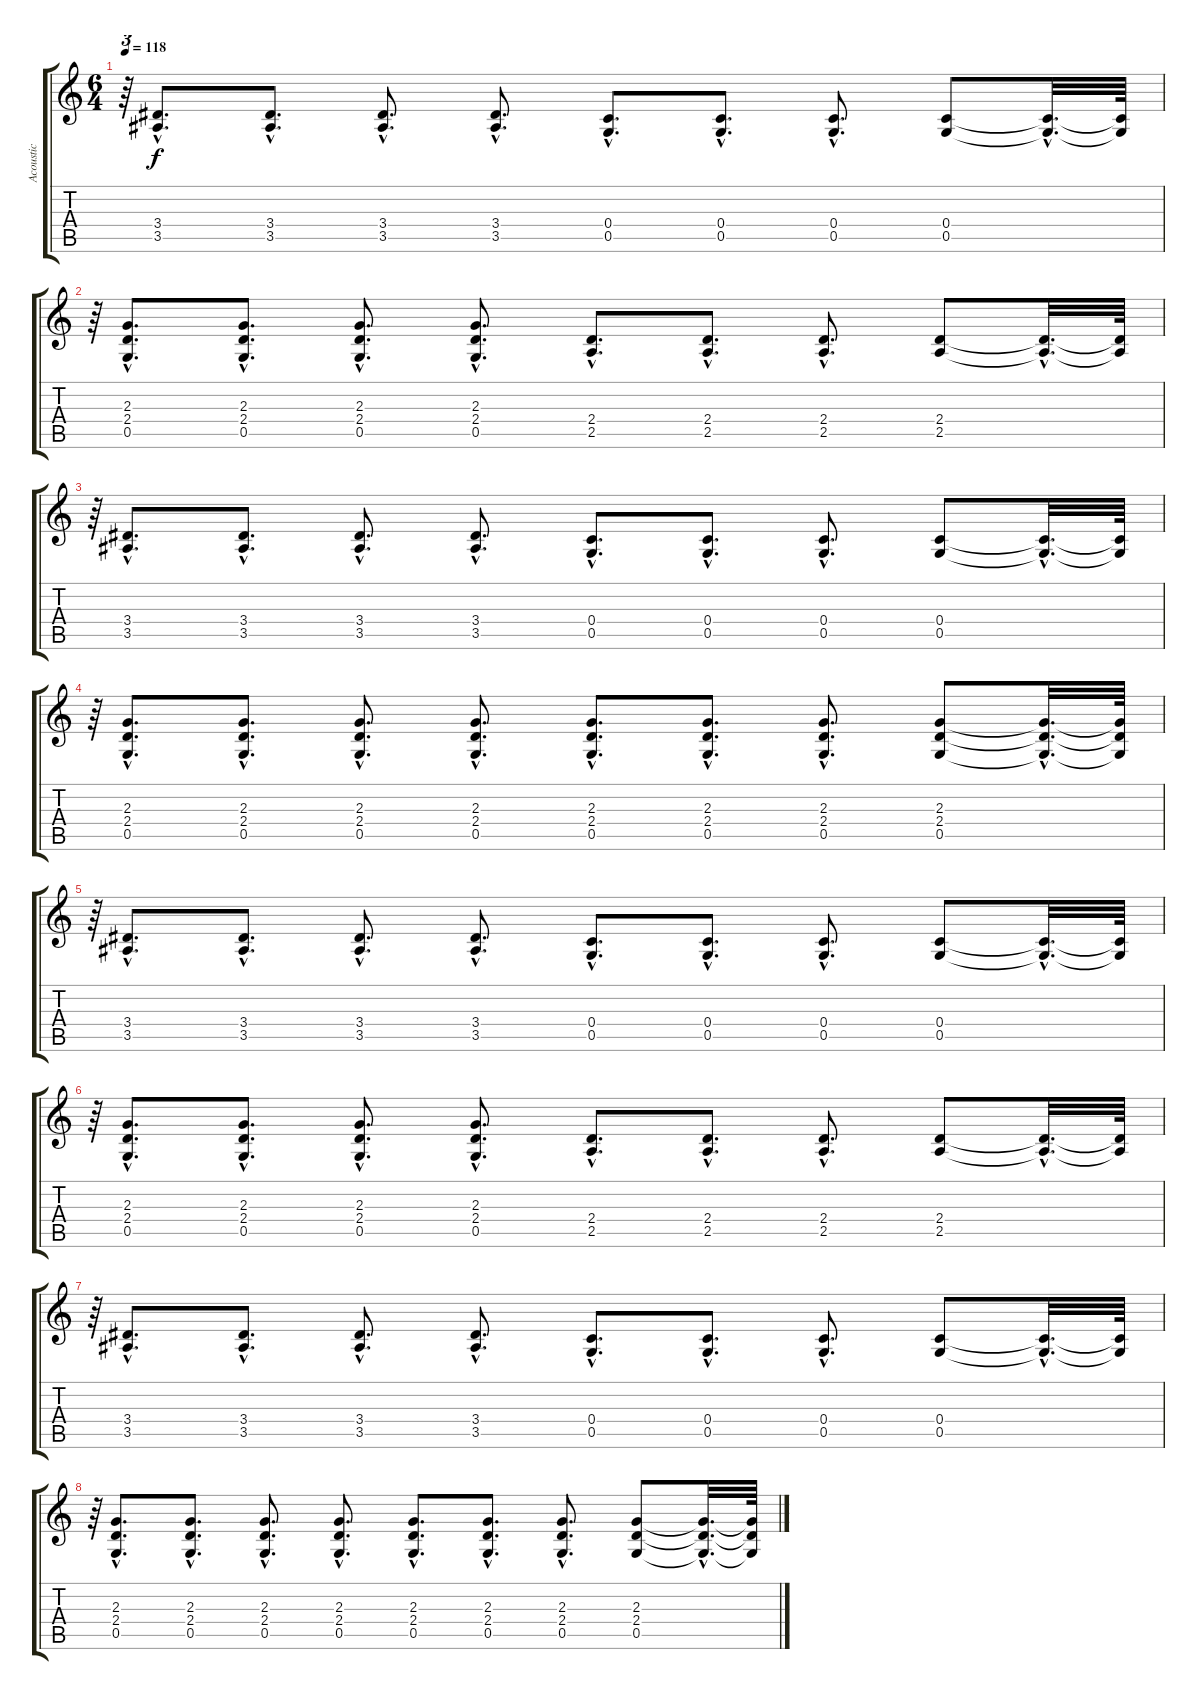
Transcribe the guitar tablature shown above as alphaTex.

\track ("Acoustic" "Acoustic") {instrument acousticguitarsteel}
\staff {score tabs}
\tuning (D4 A3 F3 C3 G2 D2) {hide}
\ts (6 4)
\tempo 118
\clef g2
\ks c
r.64{tu (3 2) dy f} (3.4{hac} 3.5{hac}).8{d volume 12} (3.4{hac} 3.5{hac}).8{d} (3.4{hac} 3.5{hac}).8{d} (3.4{hac} 3.5{hac}).8{d} (0.4{hac} 0.5{hac}).8{d} (0.4{hac} 0.5{hac}).8{d} (0.4{hac} 0.5{hac}).8{d} (0.4 0.5).8 (0.4{hac t} 0.5{hac t}).32{d} (0.4{t} 0.5{t}).64 |
r.64{tu (3 2)} (2.3{hac} 2.4{hac} 0.5{hac}).8{d} (2.3{hac} 2.4{hac} 0.5{hac}).8{d} (2.3{hac} 2.4{hac} 0.5{hac}).8{d} (2.3{hac} 2.4{hac} 0.5{hac}).8{d} (2.4{hac} 2.5{hac}).8{d} (2.4{hac} 2.5{hac}).8{d} (2.4{hac} 2.5{hac}).8{d} (2.4 2.5).8 (2.4{hac t} 2.5{hac t}).32{d} (2.4{t} 2.5{t}).64 |
r.64{tu (3 2)} (3.4{hac} 3.5{hac}).8{d} (3.4{hac} 3.5{hac}).8{d} (3.4{hac} 3.5{hac}).8{d} (3.4{hac} 3.5{hac}).8{d} (0.4{hac} 0.5{hac}).8{d} (0.4{hac} 0.5{hac}).8{d} (0.4{hac} 0.5{hac}).8{d} (0.4 0.5).8 (0.4{hac t} 0.5{hac t}).32{d} (0.4{t} 0.5{t}).64 |
r.64{tu (3 2)} (2.3{hac} 2.4{hac} 0.5{hac}).8{d} (2.3{hac} 2.4{hac} 0.5{hac}).8{d} (2.3{hac} 2.4{hac} 0.5{hac}).8{d} (2.3{hac} 2.4{hac} 0.5{hac}).8{d} (2.3{hac} 2.4{hac} 0.5{hac}).8{d} (2.3{hac} 2.4{hac} 0.5{hac}).8{d} (2.3{hac} 2.4{hac} 0.5{hac}).8{d} (2.3 2.4 0.5).8 (2.3{hac t} 2.4{hac t} 0.5{hac t}).32{d} (2.3{t} 2.4{t} 0.5{t}).64 |
r.64{tu (3 2)} (3.4{hac} 3.5{hac}).8{d} (3.4{hac} 3.5{hac}).8{d} (3.4{hac} 3.5{hac}).8{d} (3.4{hac} 3.5{hac}).8{d} (0.4{hac} 0.5{hac}).8{d} (0.4{hac} 0.5{hac}).8{d} (0.4{hac} 0.5{hac}).8{d} (0.4 0.5).8 (0.4{hac t} 0.5{hac t}).32{d} (0.4{t} 0.5{t}).64 |
r.64{tu (3 2)} (2.3{hac} 2.4{hac} 0.5{hac}).8{d} (2.3{hac} 2.4{hac} 0.5{hac}).8{d} (2.3{hac} 2.4{hac} 0.5{hac}).8{d} (2.3{hac} 2.4{hac} 0.5{hac}).8{d} (2.4{hac} 2.5{hac}).8{d} (2.4{hac} 2.5{hac}).8{d} (2.4{hac} 2.5{hac}).8{d} (2.4 2.5).8 (2.4{hac t} 2.5{hac t}).32{d} (2.4{t} 2.5{t}).64 |
r.64{tu (3 2)} (3.4{hac} 3.5{hac}).8{d} (3.4{hac} 3.5{hac}).8{d} (3.4{hac} 3.5{hac}).8{d} (3.4{hac} 3.5{hac}).8{d} (0.4{hac} 0.5{hac}).8{d} (0.4{hac} 0.5{hac}).8{d} (0.4{hac} 0.5{hac}).8{d} (0.4 0.5).8 (0.4{hac t} 0.5{hac t}).32{d} (0.4{t} 0.5{t}).64 |
r.64{tu (3 2)} (2.3{hac} 2.4{hac} 0.5{hac}).8{d} (2.3{hac} 2.4{hac} 0.5{hac}).8{d} (2.3{hac} 2.4{hac} 0.5{hac}).8{d} (2.3{hac} 2.4{hac} 0.5{hac}).8{d} (2.3{hac} 2.4{hac} 0.5{hac}).8{d} (2.3{hac} 2.4{hac} 0.5{hac}).8{d} (2.3{hac} 2.4{hac} 0.5{hac}).8{d} (2.3 2.4 0.5).8 (2.3{hac t} 2.4{hac t} 0.5{hac t}).32{d} (2.3{t} 2.4{t} 0.5{t}).64
